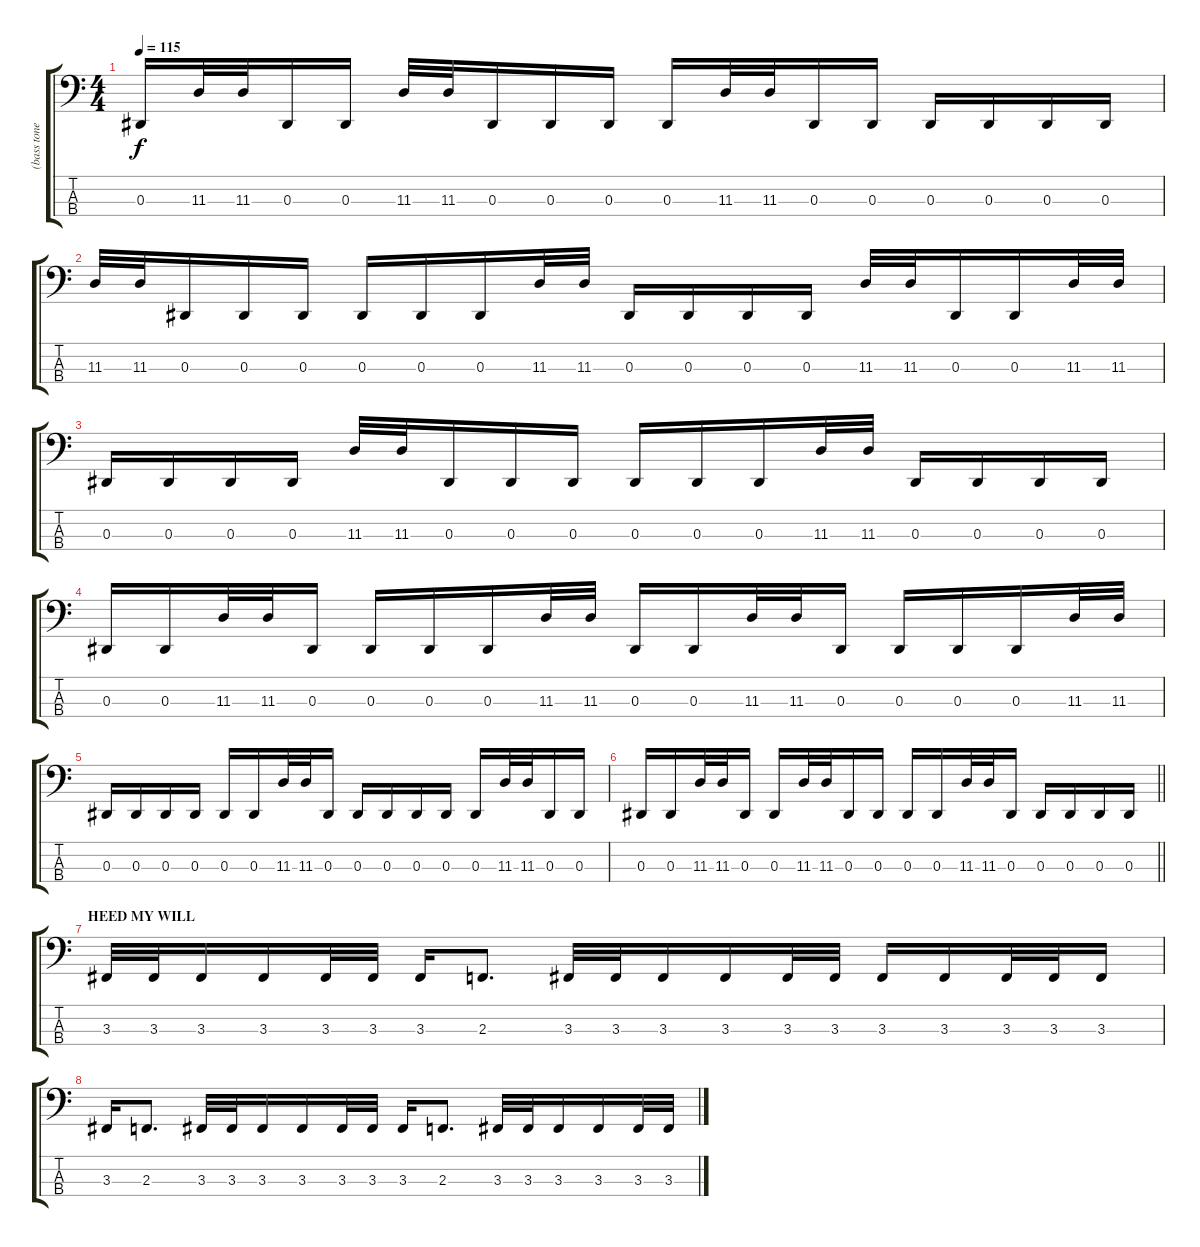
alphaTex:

\track ("(bass tone)" "(bass tone") {instrument electricbasspick}
\staff {score tabs}
\tuning (Bb1 Eb1 Eb1 Db1) {hide}
\ts (4 4)
\tempo 115
\clef f4
\ks c
0.3.16{dy f} 11.3.32 11.3.32 0.3.16 0.3.16 11.3.32 11.3.32 0.3.16 0.3.16 0.3.16 0.3.16 11.3.32 11.3.32 0.3.16 0.3.16 0.3.16 0.3.16 0.3.16 0.3.16 |
11.3.32 11.3.32 0.3.16 0.3.16 0.3.16 0.3.16 0.3.16 0.3.16 11.3.32 11.3.32 0.3.16 0.3.16 0.3.16 0.3.16 11.3.32 11.3.32 0.3.16 0.3.16 11.3.32 11.3.32 |
0.3.16 0.3.16 0.3.16 0.3.16 11.3.32 11.3.32 0.3.16 0.3.16 0.3.16 0.3.16 0.3.16 0.3.16 11.3.32 11.3.32 0.3.16 0.3.16 0.3.16 0.3.16 |
0.3.16 0.3.16 11.3.32 11.3.32 0.3.16 0.3.16 0.3.16 0.3.16 11.3.32 11.3.32 0.3.16 0.3.16 11.3.32 11.3.32 0.3.16 0.3.16 0.3.16 0.3.16 11.3.32 11.3.32 |
0.3.16 0.3.16 0.3.16 0.3.16 0.3.16 0.3.16 11.3.32 11.3.32 0.3.16 0.3.16 0.3.16 0.3.16 0.3.16 0.3.16 11.3.32 11.3.32 0.3.16 0.3.16 |
\barLineRight lightlight
0.3.16 0.3.16 11.3.32 11.3.32 0.3.16 0.3.16 11.3.32 11.3.32 0.3.16 0.3.16 0.3.16 0.3.16 11.3.32 11.3.32 0.3.16 0.3.16 0.3.16 0.3.16 0.3.16 |
\section ("" "HEED MY WILL")
3.3.32 3.3.32 3.3.16 3.3.16 3.3.32 3.3.32 3.3.16 2.3.8{d} 3.3.32 3.3.32 3.3.16 3.3.16 3.3.32 3.3.32 3.3.16 3.3.16 3.3.32 3.3.32 3.3.16 |
3.3.16 2.3.8{d} 3.3.32 3.3.32 3.3.16 3.3.16 3.3.32 3.3.32 3.3.16 2.3.8{d} 3.3.32 3.3.32 3.3.16 3.3.16 3.3.32 3.3.32
